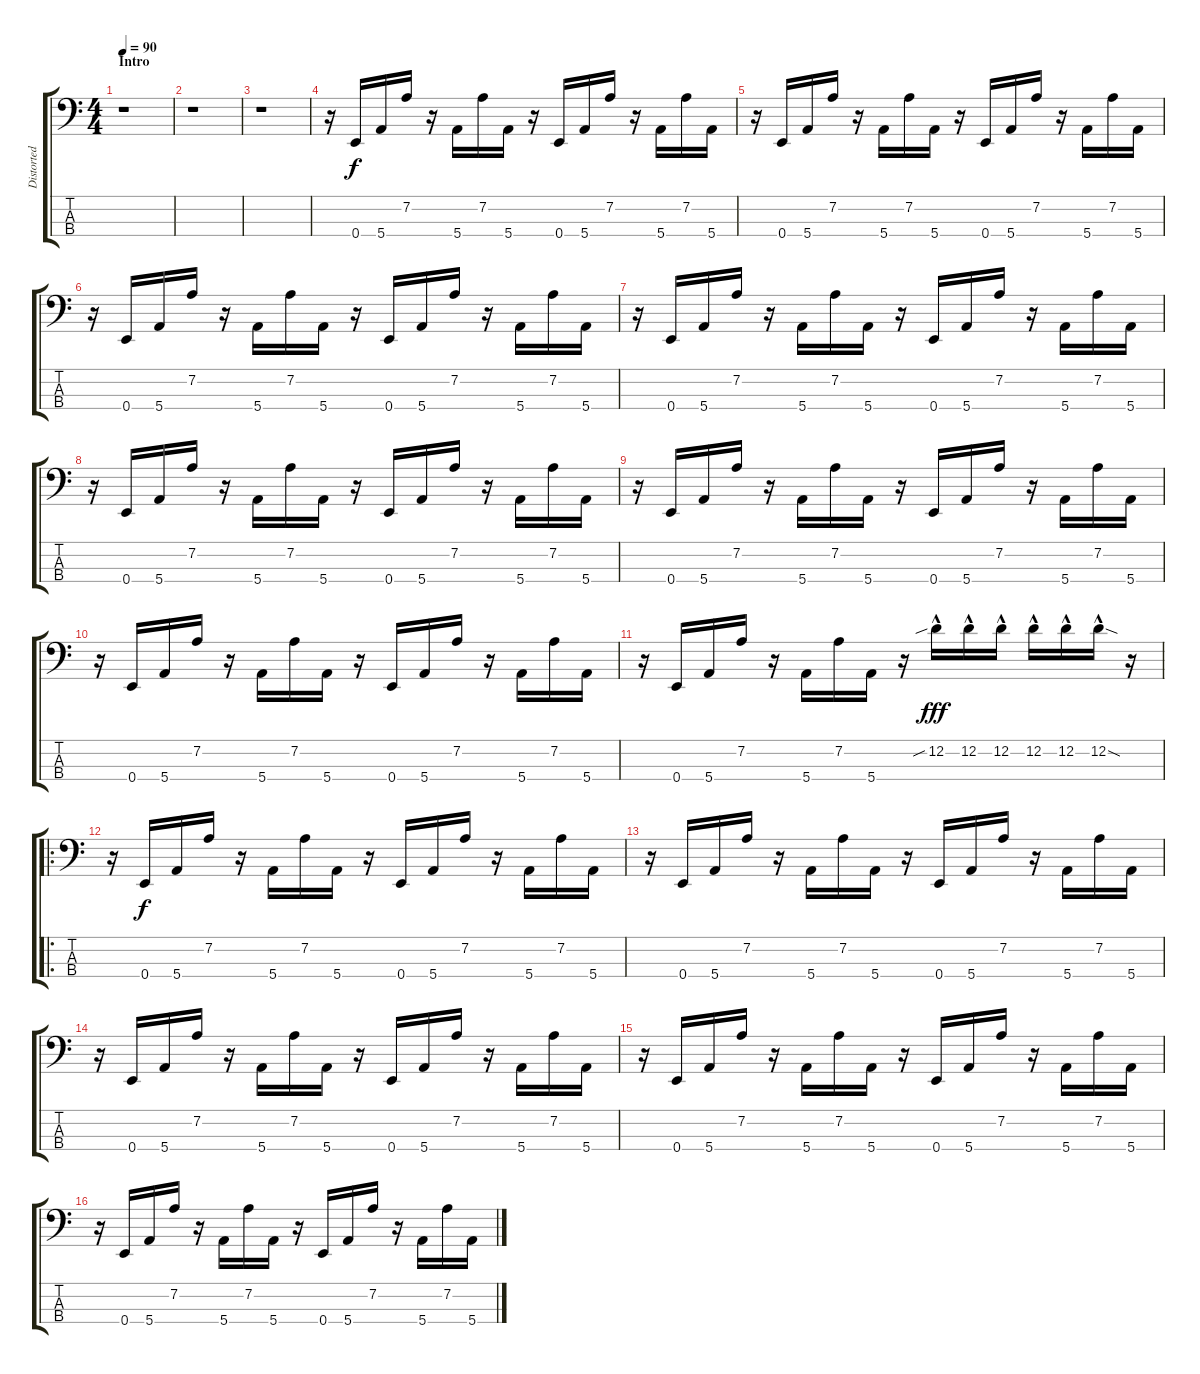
\track ("Distorted Bass" "Distorted ") {instrument electricbassfinger}
\staff {score tabs}
\tuning (G2 D2 A1 E1) {hide}
\ts (4 4)
\section ("" "Intro")
\tempo 90
\clef f4
\ks c
r.1{dy f instrument electricbassfinger} |
r.1 |
r.1 |
r.16 0.4.16 5.4.16 7.2.16 r.16 5.4.16 7.2.16 5.4.16 r.16 0.4.16 5.4.16 7.2.16 r.16 5.4.16 7.2.16 5.4.16 |
r.16 0.4.16 5.4.16 7.2.16 r.16 5.4.16 7.2.16 5.4.16 r.16 0.4.16 5.4.16 7.2.16 r.16 5.4.16 7.2.16 5.4.16 |
r.16 0.4.16 5.4.16 7.2.16 r.16 5.4.16 7.2.16 5.4.16 r.16 0.4.16 5.4.16 7.2.16 r.16 5.4.16 7.2.16 5.4.16 |
r.16 0.4.16 5.4.16 7.2.16 r.16 5.4.16 7.2.16 5.4.16 r.16 0.4.16 5.4.16 7.2.16 r.16 5.4.16 7.2.16 5.4.16 |
r.16 0.4.16 5.4.16 7.2.16 r.16 5.4.16 7.2.16 5.4.16 r.16 0.4.16 5.4.16 7.2.16 r.16 5.4.16 7.2.16 5.4.16 |
r.16 0.4.16 5.4.16 7.2.16 r.16 5.4.16 7.2.16 5.4.16 r.16 0.4.16 5.4.16 7.2.16 r.16 5.4.16 7.2.16 5.4.16 |
r.16 0.4.16 5.4.16 7.2.16 r.16 5.4.16 7.2.16 5.4.16 r.16 0.4.16 5.4.16 7.2.16 r.16 5.4.16 7.2.16 5.4.16 |
r.16 0.4.16 5.4.16 7.2.16 r.16 5.4.16 7.2.16 5.4.16 r.16 12.2{sib hac}.16{dy fff} 12.2{hac}.16 12.2{hac}.16 12.2{hac}.16 12.2{hac}.16 12.2{sod hac}.16 r.16 |
\ro
r.16 0.4.16{dy f} 5.4.16 7.2.16 r.16 5.4.16 7.2.16 5.4.16 r.16 0.4.16 5.4.16 7.2.16 r.16 5.4.16 7.2.16 5.4.16 |
r.16 0.4.16 5.4.16 7.2.16 r.16 5.4.16 7.2.16 5.4.16 r.16 0.4.16 5.4.16 7.2.16 r.16 5.4.16 7.2.16 5.4.16 |
r.16 0.4.16 5.4.16 7.2.16 r.16 5.4.16 7.2.16 5.4.16 r.16 0.4.16 5.4.16 7.2.16 r.16 5.4.16 7.2.16 5.4.16 |
r.16 0.4.16 5.4.16 7.2.16 r.16 5.4.16 7.2.16 5.4.16 r.16 0.4.16 5.4.16 7.2.16 r.16 5.4.16 7.2.16 5.4.16 |
r.16 0.4.16 5.4.16 7.2.16 r.16 5.4.16 7.2.16 5.4.16 r.16 0.4.16 5.4.16 7.2.16 r.16 5.4.16 7.2.16 5.4.16
